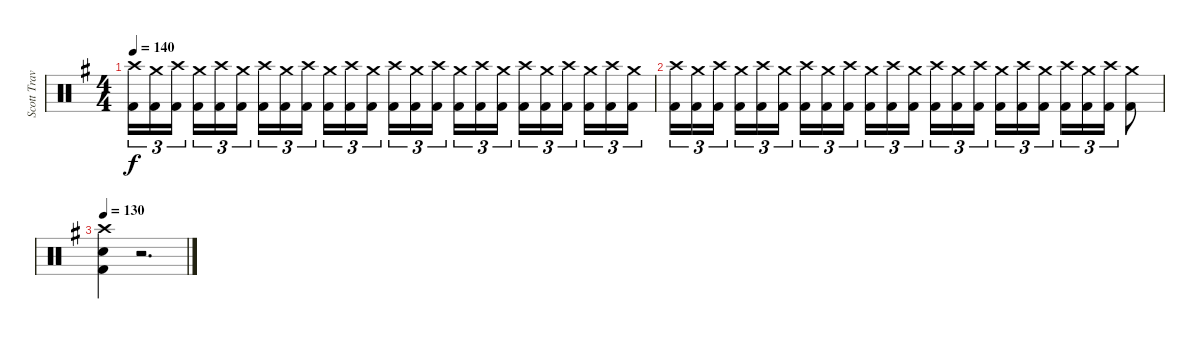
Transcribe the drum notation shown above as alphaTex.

\track ("Scott Travis (Drums)" "Scott Trav") {instrument percussion}
\staff {score}
\articulation defaults
\ts (4 4)
\tempo 140
\clef neutral
\ks g
("Crash high (hit)" "Kick (hit) 2").16{tu (3 2) dy f} ("Crash medium (hit)" "Kick (hit) 2").16{tu (3 2)} ("Crash high (hit)" "Kick (hit) 2").16{tu (3 2) beam splitsecondary} ("Crash medium (hit)" "Kick (hit) 2").16{tu (3 2)} ("Crash high (hit)" "Kick (hit) 2").16{tu (3 2)} ("Crash medium (hit)" "Kick (hit) 2").16{tu (3 2)} ("Crash high (hit)" "Kick (hit) 2").16{tu (3 2)} ("Crash medium (hit)" "Kick (hit) 2").16{tu (3 2)} ("Crash high (hit)" "Kick (hit) 2").16{tu (3 2) beam splitsecondary} ("Crash medium (hit)" "Kick (hit) 2").16{tu (3 2)} ("Crash high (hit)" "Kick (hit) 2").16{tu (3 2)} ("Crash medium (hit)" "Kick (hit) 2").16{tu (3 2)} ("Crash high (hit)" "Kick (hit) 2").16{tu (3 2)} ("Crash medium (hit)" "Kick (hit) 2").16{tu (3 2)} ("Crash high (hit)" "Kick (hit) 2").16{tu (3 2) beam splitsecondary} ("Crash medium (hit)" "Kick (hit) 2").16{tu (3 2)} ("Crash high (hit)" "Kick (hit) 2").16{tu (3 2)} ("Crash medium (hit)" "Kick (hit) 2").16{tu (3 2)} ("Crash high (hit)" "Kick (hit) 2").16{tu (3 2)} ("Crash medium (hit)" "Kick (hit) 2").16{tu (3 2)} ("Crash high (hit)" "Kick (hit) 2").16{tu (3 2) beam splitsecondary} ("Crash medium (hit)" "Kick (hit) 2").16{tu (3 2)} ("Crash high (hit)" "Kick (hit) 2").16{tu (3 2)} ("Crash medium (hit)" "Kick (hit) 2").16{tu (3 2)} |
("Crash high (hit)" "Kick (hit) 2").16{tu (3 2)} ("Crash medium (hit)" "Kick (hit) 2").16{tu (3 2)} ("Crash high (hit)" "Kick (hit) 2").16{tu (3 2) beam splitsecondary} ("Crash medium (hit)" "Kick (hit) 2").16{tu (3 2)} ("Crash high (hit)" "Kick (hit) 2").16{tu (3 2)} ("Crash medium (hit)" "Kick (hit) 2").16{tu (3 2)} ("Crash high (hit)" "Kick (hit) 2").16{tu (3 2)} ("Crash medium (hit)" "Kick (hit) 2").16{tu (3 2)} ("Crash high (hit)" "Kick (hit) 2").16{tu (3 2) beam splitsecondary} ("Crash medium (hit)" "Kick (hit) 2").16{tu (3 2)} ("Crash high (hit)" "Kick (hit) 2").16{tu (3 2)} ("Crash medium (hit)" "Kick (hit) 2").16{tu (3 2)} ("Crash high (hit)" "Kick (hit) 2").16{tu (3 2)} ("Crash medium (hit)" "Kick (hit) 2").16{tu (3 2)} ("Crash high (hit)" "Kick (hit) 2").16{tu (3 2) beam splitsecondary} ("Crash medium (hit)" "Kick (hit) 2").16{tu (3 2)} ("Crash high (hit)" "Kick (hit) 2").16{tu (3 2)} ("Crash medium (hit)" "Kick (hit) 2").16{tu (3 2)} ("Crash high (hit)" "Kick (hit) 2").16{tu (3 2)} ("Crash medium (hit)" "Kick (hit) 2").16{tu (3 2)} ("Crash high (hit)" "Kick (hit) 2").16{tu (3 2)} ("Crash medium (hit)" "Kick (hit) 2").8 |
\tempo 130
("Crash high (hit)" "Snare (hit) 2" "Kick (hit) 2").4 r.2{d}
